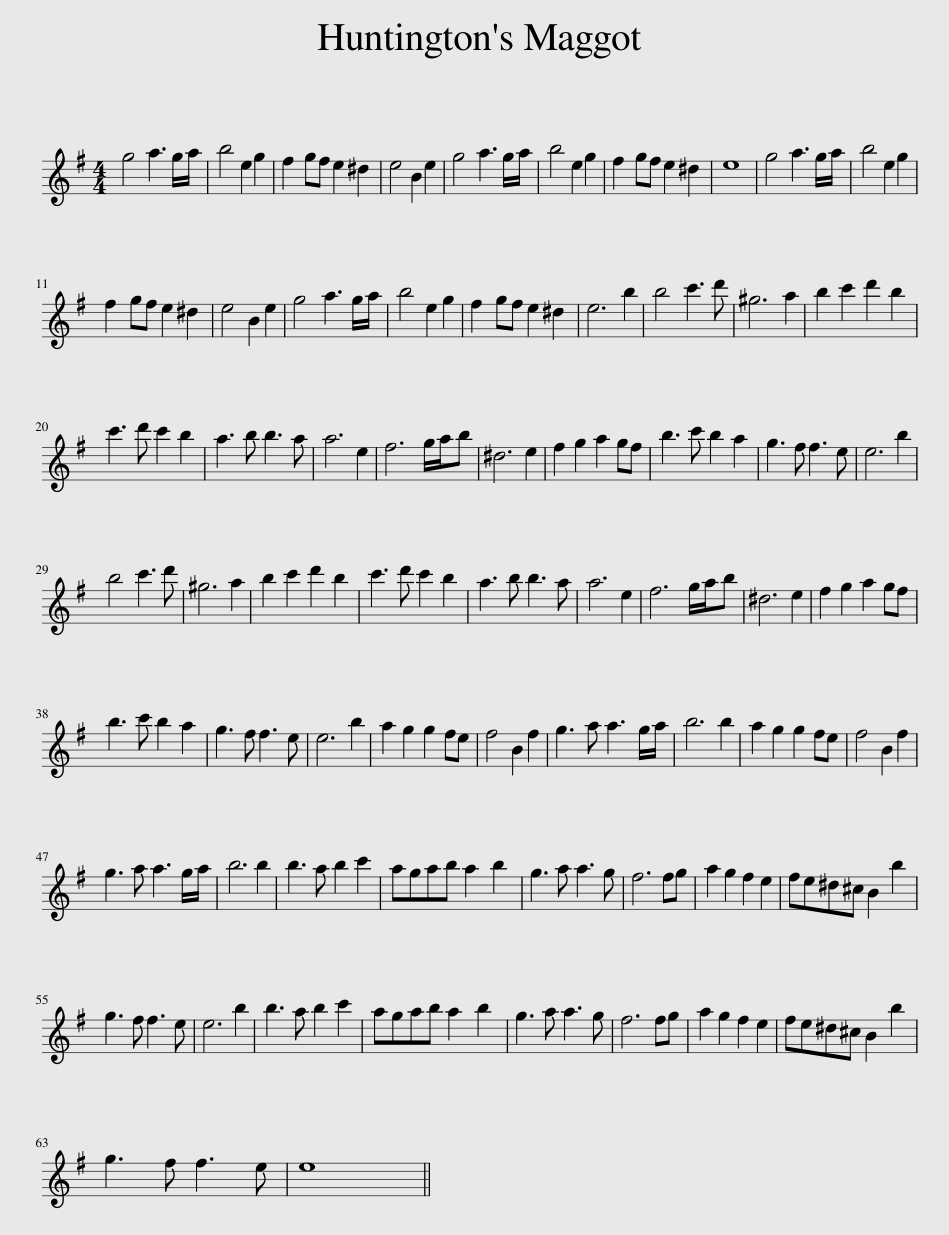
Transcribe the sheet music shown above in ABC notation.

X:1
L:1/8
M:4/4
I:linebreak $
K:Emin
V:1 treble
V:1
 g4 a3 g/a/ | b4 e2 g2 | f2 gf e2 ^d2 | e4 B2 e2 | g4 a3 g/a/ | %5
 b4 e2 g2 | f2 gf e2 ^d2 | e8 | g4 a3 g/a/ | b4 e2 g2 |$ %10
 f2 gf e2 ^d2 | e4 B2 e2 | g4 a3 g/a/ | b4 e2 g2 | f2 gf e2 ^d2 | %15
 e6 b2 | b4 c'3 d' | ^g6 a2 | b2 c'2 d'2 b2 |$ c'3 d' c'2 b2 | %20
 a3 b b3 a | a6 e2 | f6 g/a/b | ^d6 e2 | f2 g2 a2 gf | %25
 b3 c' b2 a2 | g3 f f3 e | e6 b2 |$ b4 c'3 d' | ^g6 a2 | %30
 b2 c'2 d'2 b2 | c'3 d' c'2 b2 | a3 b b3 a | a6 e2 | f6 g/a/b | %35
 ^d6 e2 | f2 g2 a2 gf |$ b3 c' b2 a2 | g3 f f3 e | e6 b2 | %40
 a2 g2 g2 fe | f4 B2 f2 | g3 a a3 g/a/ | b6 b2 | a2 g2 g2 fe | %45
 f4 B2 f2 |$ g3 a a3 g/a/ | b6 b2 | b3 a b2 c'2 | agab a2 b2 | %50
 g3 a a3 g | f6 fg | a2 g2 f2 e2 | fe^d^c B2 b2 |$ g3 f f3 e | %55
 e6 b2 | b3 a b2 c'2 | agab a2 b2 | g3 a a3 g | f6 fg | %60
 a2 g2 f2 e2 | fe^d^c B2 b2 |$ g3 f f3 e | e8 || %64
